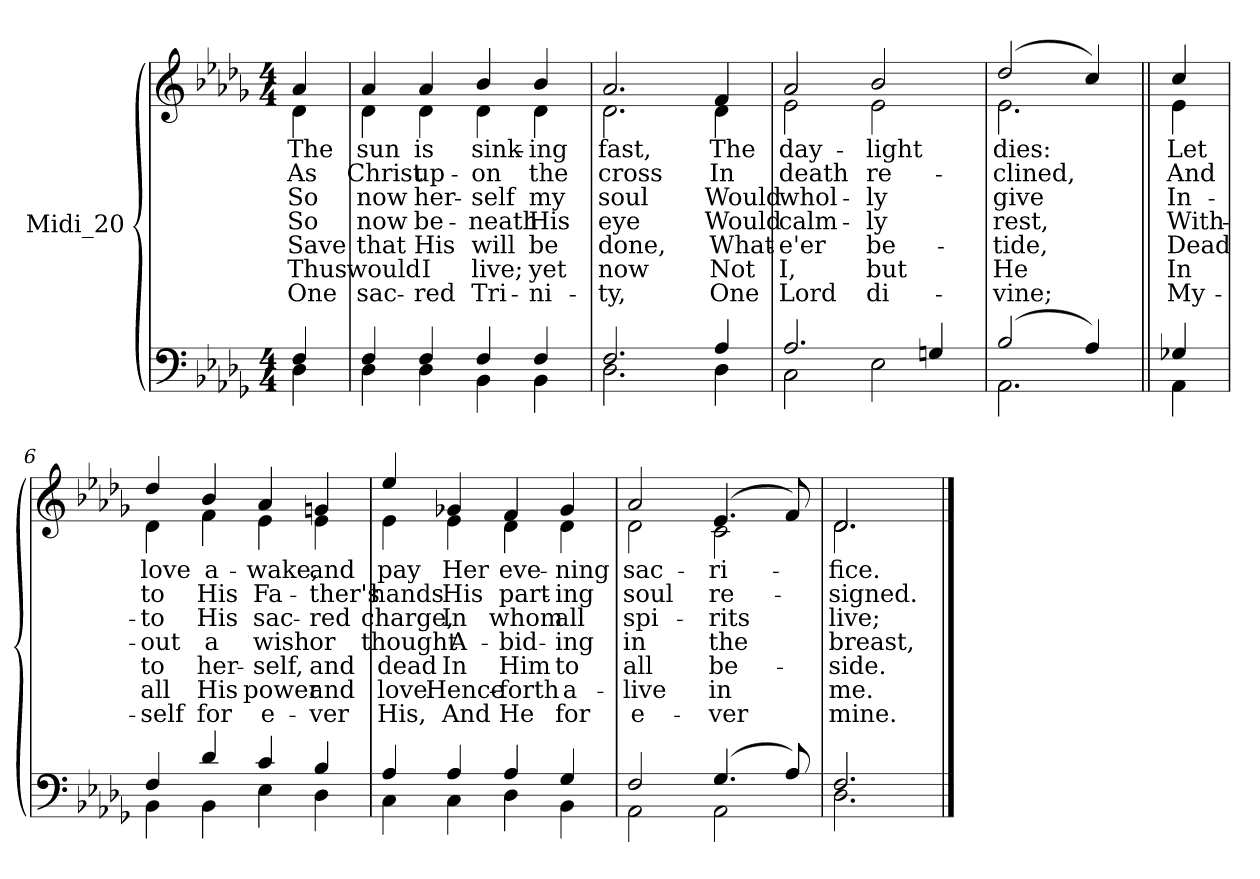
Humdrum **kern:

**kern	**kern	**text	**text	**text	**text	**text	**text	**text
*part2	*part1	*part1	*part1	*part1	*part1	*part1	*part1	*part1
*staff2	*staff1	*staff1	*staff1	*staff1	*staff1	*staff1	*staff1	*staff1
*I"Midi_20	*I"Midi_20	*	*	*	*	*	*	*
*clefF4	*clefG2	*	*	*	*	*	*	*
*k[b-e-a-d-g-]	*k[b-e-a-d-g-]	*	*	*	*	*	*	*
*D-:	*D-:	*	*	*	*	*	*	*
*M4/4	*M4/4	*	*	*	*	*	*	*
=	=	=	=	=	=	=	=	=
*^	*	*	*	*	*	*	*	*
!	!	!LO:TX:a:t=Horeb (6 4. 6 6.)	!	!	!	!	!	!	!
!	!	!LO:TX:a:cj:t=Henry Smart\n(1813-1879)	!	!	!	!	!	!	!
!	!	!LO:TX:a:cj:t=tr. Edward Caswall\n(1814-78)	!	!	!	!	!	!	!
!	!	!LO:TX:a:cj:t=The sun is sinking fast	!	!	!	!	!	!	!
!	!	!	!LO:LY:b	!LO:LY:b	!LO:LY:b	!LO:LY:b	!LO:LY:b	!LO:LY:b	!LO:LY:b
*	*	*^	*	*	*	*	*	*	*
4F/	4D-\	4a-/	4d-\	The	As	So	So	Save	Thus	One
=1	=1	=1	=1	=1	=1	=1	=1	=1	=1	=1
!	!	!	!	!LO:LY:b	!LO:LY:b	!LO:LY:b	!LO:LY:b	!LO:LY:b	!LO:LY:b	!LO:LY:b
4F/	4D-\	4a-/	4d-\	sun	Christ	now	now	that	would	sac-
!	!	!	!	!LO:LY:b	!LO:LY:b	!LO:LY:b	!LO:LY:b	!LO:LY:b	!LO:LY:b	!LO:LY:b
4F/	4D-\	4a-/	4d-\	-is	up-	-her-	-be-	-His	I	red
!	!	!	!	!LO:LY:b	!LO:LY:b	!LO:LY:b	!LO:LY:b	!LO:LY:b	!LO:LY:b	!LO:LY:b
4F/	4BB-\	4b-/	4d-\	sink-	-on	self	neath	will	live;	Tri-
!	!	!	!	!LO:LY:b	!LO:LY:b	!LO:LY:b	!LO:LY:b	!LO:LY:b	!LO:LY:b	!LO:LY:b
4F/	4BB-\	4b-/	4d-\	-ing	the	my	His	be	yet	ni-
=2	=2	=2	=2	=2	=2	=2	=2	=2	=2	=2
!	!	!	!	!LO:LY:b	!LO:LY:b	!LO:LY:b	!LO:LY:b	!LO:LY:b	!LO:LY:b	!LO:LY:b
2.F/	2.D-\	2.a-/	2.d-\	-fast,	cross	soul	eye	done,	now	ty,
!	!	!	!	!LO:LY:b	!LO:LY:b	!LO:LY:b	!LO:LY:b	!LO:LY:b	!LO:LY:b	!LO:LY:b
4A-/	4D-\	4f/	4d-\	The	In	Would	Would	What-	-Not	One
=3	=3	=3	=3	=3	=3	=3	=3	=3	=3	=3
!	!	!	!	!LO:LY:b	!LO:LY:b	!LO:LY:b	!LO:LY:b	!LO:LY:b	!LO:LY:b	!LO:LY:b
2.A-/	2C\	2a-/	2e-\	day-	-death	whol-	-calm-	-e'er	I,	Lord
!	!	!	!	!LO:LY:b	!LO:LY:b	!LO:LY:b	!LO:LY:b	!LO:LY:b	!LO:LY:b	!LO:LY:b
.	2E-\	2b-/	2e-\	light	re-	-ly	ly	be-	-but	di-
4Gn/	.	.	.	.	.	.	.	.	.	.
=4	=4	=4	=4	=4	=4	=4	=4	=4	=4	=4
!	!	!	!	!LO:LY:b	!LO:LY:b	!LO:LY:b	!LO:LY:b	!LO:LY:b	!LO:LY:b	!LO:LY:b
(>2B-/	2.AA-\	(>2dd-/	2.e-\	-dies:	clined,	give	rest,	tide,	He	vine;
4A-/)	.	4cc/)	.	.	.	.	.	.	.	.
!!LO:LB:g=z	!!
=5||	=5||	=5||	=5||	=5||	=5||	=5||	=5||	=5||	=5||	=5||
!	!	!	!	!LO:LY:b	!LO:LY:b	!LO:LY:b	!LO:LY:b	!LO:LY:b	!LO:LY:b	!LO:LY:b
4G-X/	4AA-\	4cc/	4e-\	Let	And	In-	-With-	-Dead	In	My-
=6	=6	=6	=6	=6	=6	=6	=6	=6	=6	=6
!	!	!	!	!LO:LY:b	!LO:LY:b	!LO:LY:b	!LO:LY:b	!LO:LY:b	!LO:LY:b	!LO:LY:b
4F/	4BB-\	4dd-/	4d-\	-love	to	to	out	to	all	self
!	!	!	!	!LO:LY:b	!LO:LY:b	!LO:LY:b	!LO:LY:b	!LO:LY:b	!LO:LY:b	!LO:LY:b
4d-/	4BB-\	4b-/	4f\	a-	-His	His	a	her-	-His	for
!	!	!	!	!LO:LY:b	!LO:LY:b	!LO:LY:b	!LO:LY:b	!LO:LY:b	!LO:LY:b	!LO:LY:b
4c/	4E-\	4a-/	4e-\	wake,	Fa-	-sac-	-wish	self,	power	e-
!	!	!	!	!LO:LY:b	!LO:LY:b	!LO:LY:b	!LO:LY:b	!LO:LY:b	!LO:LY:b	!LO:LY:b
4B-/	4D-\	4gn/	4e-\	-and	ther's	red	or	and	and	ver
=7	=7	=7	=7	=7	=7	=7	=7	=7	=7	=7
!	!	!	!	!LO:LY:b	!LO:LY:b	!LO:LY:b	!LO:LY:b	!LO:LY:b	!LO:LY:b	!LO:LY:b
4A-/	4C\	4ee-/	4e-\	pay	hands	charge,	thought	dead	love	His,
!	!	!	!	!LO:LY:b	!LO:LY:b	!LO:LY:b	!LO:LY:b	!LO:LY:b	!LO:LY:b	!LO:LY:b
4A-/	4C\	4g-X/	4e-\	Her	His	In	A-	-In	Hence-	-And
!	!	!	!	!LO:LY:b	!LO:LY:b	!LO:LY:b	!LO:LY:b	!LO:LY:b	!LO:LY:b	!LO:LY:b
4A-/	4D-\	4f/	4d-\	eve-	-part-	-whom	bid-	-Him	forth	He
!	!	!	!	!LO:LY:b	!LO:LY:b	!LO:LY:b	!LO:LY:b	!LO:LY:b	!LO:LY:b	!LO:LY:b
4G-/	4BB-\	4g-/	4d-\	ning	ing	all	ing	to	a-	-for
=8	=8	=8	=8	=8	=8	=8	=8	=8	=8	=8
!	!	!	!	!LO:LY:b	!LO:LY:b	!LO:LY:b	!LO:LY:b	!LO:LY:b	!LO:LY:b	!LO:LY:b
2F/	2AA-\	2a-/	2d-\	sac-	-soul	spi-	-in	all	live	e-
!	!	!	!	!LO:LY:b	!LO:LY:b	!LO:LY:b	!LO:LY:b	!LO:LY:b	!LO:LY:b	!LO:LY:b
(>4.G-/	2AA-\	(>4.e-/	2c\	-ri-	re-	rits	the	be-	in	ver
8A-/)	.	8f/)	.	.	.	.	.	.	.	.
=9	=9	=9	=9	=9	=9	=9	=9	=9	=9	=9
!	!	!	!	!LO:LY:b	!LO:LY:b	!LO:LY:b	!LO:LY:b	!LO:LY:b	!LO:LY:b	!LO:LY:b
2.F/	2.D-\	2.d-/	2.d-\	fice.	signed.	live;	breast,	side.	me.	mine.
*v	*v	*	*	*	*	*	*	*	*	*
*	*v	*v	*	*	*	*	*	*	*
==	==	==	==	==	==	==	==	==
*-	*-	*-	*-	*-	*-	*-	*-	*-
